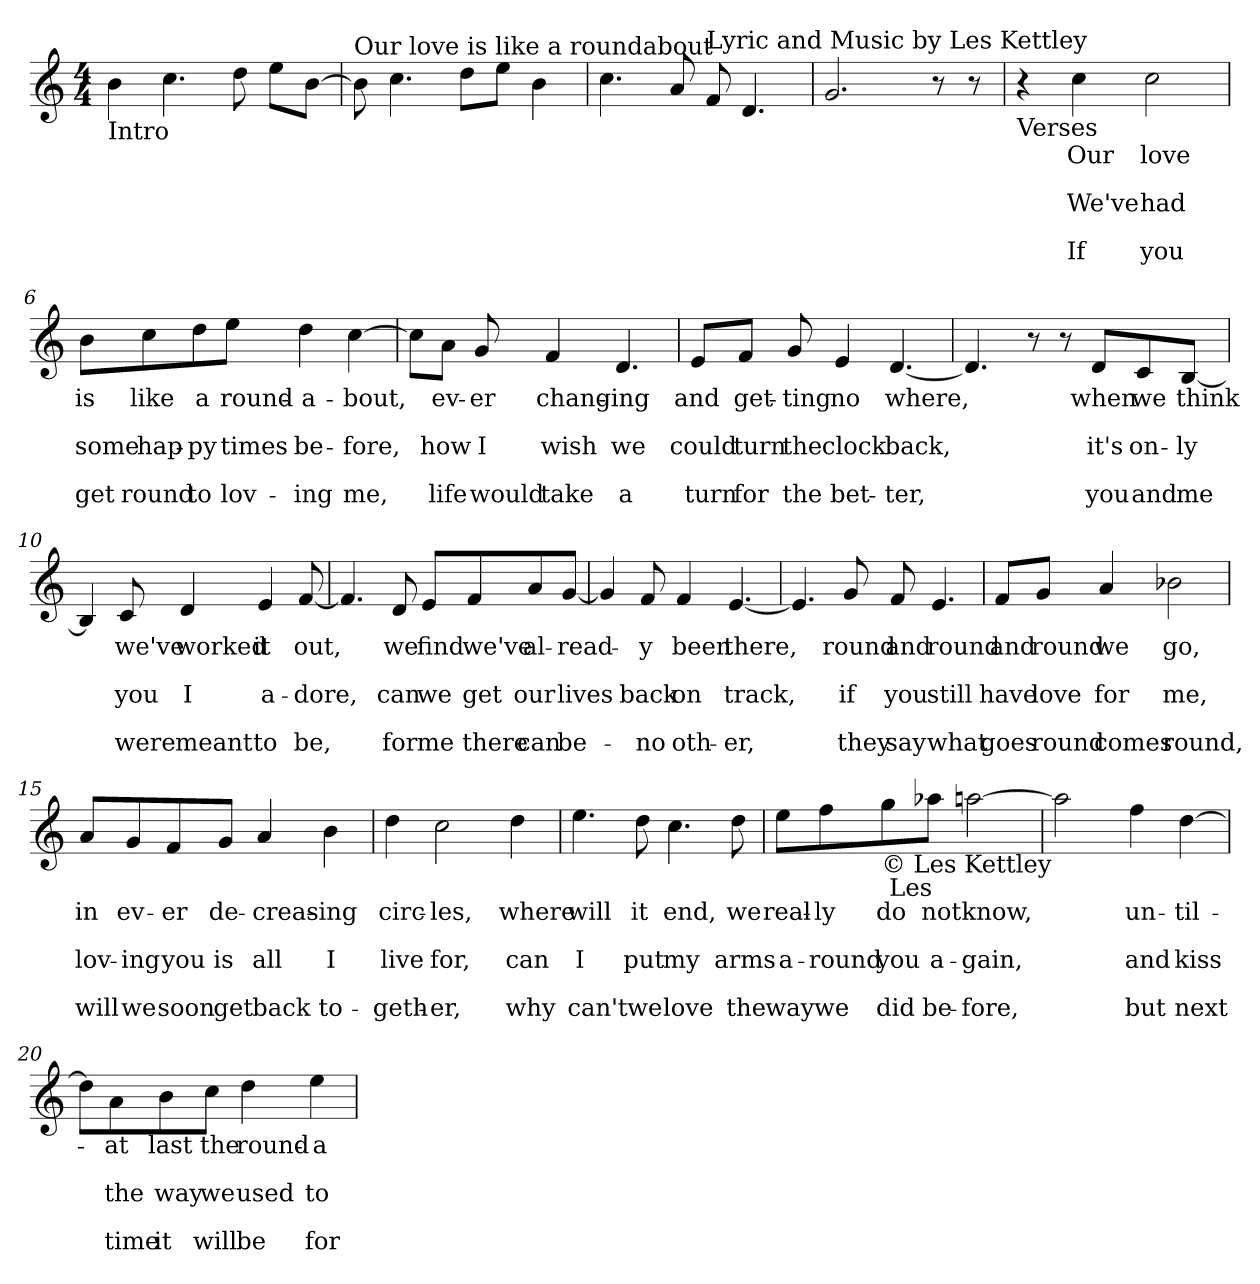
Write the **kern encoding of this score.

**kern	**text	**text	**text	**text	**text
*part1	*part1	*part1	*part1	*part1	*part1
*staff1	*staff1	*staff1	*staff1	*staff1	*staff1
*clefG2	*	*	*	*	*
*k[]	*	*	*	*	*
*C:	*	*	*	*	*
*M4/4	*	*	*	*	*
*MM100	*	*	*	*	*
=1	=1	=1	=1	=1	=1
!LO:TX:b:t=Intro	!	!	!	!	!
4b\	.	.	.	.	.
4.cc\	.	.	.	.	.
8dd\	.	.	.	.	.
8ee\L	.	.	.	.	.
[8b\J	.	.	.	.	.
=2	=2	=2	=2	=2	=2
!LO:TX:a:t=Our love is like a roundabout	!	!	!	!	!
8b\]	.	.	.	.	.
4.cc\	.	.	.	.	.
8dd\L	.	.	.	.	.
8ee\J	.	.	.	.	.
4b\	.	.	.	.	.
=3	=3	=3	=3	=3	=3
4.cc\	.	.	.	.	.
8a/	.	.	.	.	.
!LO:TX:a:t=Lyric and Music by Les Kettley	!	!	!	!	!
8f/	.	.	.	.	.
4.d/	.	.	.	.	.
=4	=4	=4	=4	=4	=4
2.g/	.	.	.	.	.
8r	.	.	.	.	.
8r	.	.	.	.	.
!!LO:LB:g=z
=5	=5	=5	=5	=5	=5
!LO:TX:b:t=Verses	!	!	!	!	!
4r	.	.	.	.	.
!	!LO:LY:b	!	!LO:LY:b	!	!LO:LY:b
4cc\	Our	.	We've	.	If
!	!LO:LY:b	!	!LO:LY:b	!	!LO:LY:b
2cc\	love	.	had	.	you
=6	=6	=6	=6	=6	=6
!	!LO:LY:b	!	!LO:LY:b	!	!LO:LY:b
8b\L	is	.	some	.	get
!	!LO:LY:b	!	!LO:LY:b	!	!LO:LY:b
8cc\	like	.	hap-	.	round
!	!LO:LY:b	!	!LO:LY:b	!	!LO:LY:b
8dd\	a	.	-py	.	to
!	!LO:LY:b	!	!LO:LY:b	!	!LO:LY:b
8ee\J	round-	.	times	.	lov-
!	!LO:LY:b	!	!LO:LY:b	!	!LO:LY:b
4dd\	-a-	.	be-	.	-ing
!	!LO:LY:b	!	!LO:LY:b	!	!LO:LY:b
[4cc\	-bout,	.	-fore,	.	me,
=7	=7	=7	=7	=7	=7
8cc\L]	.	.	.	.	.
!	!LO:LY:b	!	!LO:LY:b	!	!LO:LY:b
8a\J	ev-	.	how	.	life
!	!LO:LY:b	!	!LO:LY:b	!	!LO:LY:b
8g/	-er	.	I	.	would
!	!LO:LY:b	!	!LO:LY:b	!	!LO:LY:b
4f/	chang-	.	wish	.	take
!	!LO:LY:b	!	!LO:LY:b	!	!LO:LY:b
4.d/	-ing	.	we	.	a
=8	=8	=8	=8	=8	=8
!	!LO:LY:b	!	!LO:LY:b	!	!LO:LY:b
8e/L	and	.	could	.	turn
!	!LO:LY:b	!	!LO:LY:b	!	!LO:LY:b
8f/J	get-	.	turn	.	for
!	!LO:LY:b	!	!LO:LY:b	!	!LO:LY:b
8g/	-ting	.	the	.	the
!	!LO:LY:b	!	!LO:LY:b	!	!LO:LY:b
4e/	no	.	clock	.	bet-
!	!LO:LY:b	!	!LO:LY:b	!	!LO:LY:b
[4.d/	where,	.	back,	.	-ter,
!!LO:LB:g=z
=9	=9	=9	=9	=9	=9
4.d/]	.	.	.	.	.
8r	.	.	.	.	.
8r	.	.	.	.	.
!	!LO:LY:b	!	!LO:LY:b	!	!LO:LY:b
8d/L	when	.	it's	.	you
!	!LO:LY:b	!	!LO:LY:b	!	!LO:LY:b
8c/	we	.	on-	.	and
!	!LO:LY:b	!	!LO:LY:b	!	!LO:LY:b
[8B/J	think	.	-ly	.	me
=10	=10	=10	=10	=10	=10
4B/]	.	.	.	.	.
!	!LO:LY:b	!	!LO:LY:b	!	!LO:LY:b
8c/	we've	.	you	.	were
!	!LO:LY:b	!	!LO:LY:b	!	!LO:LY:b
4d/	worked	.	I	.	meant
!	!LO:LY:b	!	!LO:LY:b	!	!LO:LY:b
4e/	it	.	a-	.	to
!	!LO:LY:b	!	!LO:LY:b	!	!LO:LY:b
[8f/	out,	.	-dore,	.	be,
=11	=11	=11	=11	=11	=11
4.f/]	.	.	.	.	.
!	!LO:LY:b	!	!LO:LY:b	!	!LO:LY:b
8d/	we	.	can	.	for
!	!LO:LY:b	!	!LO:LY:b	!	!LO:LY:b
8e/L	find	.	we	.	me
!	!LO:LY:b	!	!LO:LY:b	!	!LO:LY:b
8f/	we've	.	get	.	there
!	!LO:LY:b	!	!LO:LY:b	!	!LO:LY:b
8a/	al-	.	our	.	can
!	!LO:LY:b	!	!LO:LY:b	!	!LO:LY:b
[8g/J	-read-	.	lives	.	be-
=12	=12	=12	=12	=12	=12
4g/]	.	.	.	.	.
!	!LO:LY:b	!	!LO:LY:b	!	!LO:LY:b
8f/	-y	.	back	.	-no
!	!LO:LY:b	!	!LO:LY:b	!	!LO:LY:b
4f/	been	.	on	.	oth-
!	!LO:LY:b	!	!LO:LY:b	!	!LO:LY:b
[4.e/	there,	.	track,	.	-er,
!!LO:LB:g=z
=13	=13	=13	=13	=13	=13
4.e/]	.	.	.	.	.
!	!LO:LY:b	!	!LO:LY:b	!	!LO:LY:b
8g/	round	.	if	.	they
!	!LO:LY:b	!	!LO:LY:b	!	!LO:LY:b
8f/	and	.	you	.	say
!	!LO:LY:b	!	!LO:LY:b	!	!LO:LY:b
4.e/	round	.	still	.	what
=14	=14	=14	=14	=14	=14
!	!LO:LY:b	!	!LO:LY:b	!	!LO:LY:b
8f/L	and	.	have	.	goes
!	!LO:LY:b	!	!LO:LY:b	!	!LO:LY:b
8g/J	round	.	love	.	round
!	!LO:LY:b	!	!LO:LY:b	!	!LO:LY:b
4a/	we	.	for	.	comes
!	!LO:LY:b	!	!LO:LY:b	!	!LO:LY:b
2b-X\	go,	.	me,	.	round,
=15	=15	=15	=15	=15	=15
!	!LO:LY:b	!	!LO:LY:b	!	!LO:LY:b
8a/L	in	.	lov-	.	will
!	!LO:LY:b	!	!LO:LY:b	!	!LO:LY:b
8g/	ev-	.	-ing	.	we
!	!LO:LY:b	!	!LO:LY:b	!	!LO:LY:b
8f/	-er	.	you	.	soon
!	!LO:LY:b	!	!LO:LY:b	!	!LO:LY:b
8g/J	de-	.	is	.	get
!	!LO:LY:b	!	!LO:LY:b	!	!LO:LY:b
4a/	-creas-	.	all	.	back
!	!LO:LY:b	!	!LO:LY:b	!	!LO:LY:b
4b\	-ing	.	I	.	to-
=16	=16	=16	=16	=16	=16
!	!LO:LY:b	!	!LO:LY:b	!	!LO:LY:b
4dd\	circ-	.	live	.	-geth-
!	!LO:LY:b	!	!LO:LY:b	!	!LO:LY:b
2cc\	-les,	.	for,	.	-er,
!	!LO:LY:b	!	!LO:LY:b	!	!LO:LY:b
4dd\	where	.	can	.	why
!!LO:LB:g=z
=17	=17	=17	=17	=17	=17
!	!LO:LY:b	!	!LO:LY:b	!	!LO:LY:b
4.ee\	will	.	I	.	can't
!	!LO:LY:b	!	!LO:LY:b	!	!LO:LY:b
8dd\	it	.	put	.	we
!	!LO:LY:b	!	!LO:LY:b	!	!LO:LY:b
4.cc\	end,	.	my	.	love
!	!LO:LY:b	!	!LO:LY:b	!	!LO:LY:b
8dd\	we	.	arms	.	the
=18	=18	=18	=18	=18	=18
!	!LO:LY:b	!	!LO:LY:b	!	!LO:LY:b
8ee\L	real-	.	a-	.	way
!	!LO:LY:b	!	!LO:LY:b	!	!LO:LY:b
8ff\	-ly	.	-round	.	we
!LO:TX:b:t=© Les Kettley\n Les	!	!	!	!	!
!	!LO:LY:b	!	!LO:LY:b	!	!LO:LY:b
8gg\	do	.	you	.	did
!	!LO:LY:b	!	!LO:LY:b	!	!LO:LY:b
8aa-X\J	not	.	a-	.	be-
!	!LO:LY:b	!	!LO:LY:b	!	!LO:LY:b
[2aan\	know,	.	-gain,	.	-fore,
=19	=19	=19	=19	=19	=19
2aa\]	.	.	.	.	.
!	!LO:LY:b	!	!LO:LY:b	!	!LO:LY:b
4ff\	un-	.	and	.	but
!	!LO:LY:b	!	!LO:LY:b	!	!LO:LY:b
[4dd\	-til-	.	kiss	.	next
!!LO:PB:g=z
=20	=20	=20	=20	=20	=20
8dd\L]	.	.	.	.	.
!	!LO:LY:b	!	!LO:LY:b	!	!LO:LY:b
8a\	-at	.	the	.	time
!	!LO:LY:b	!	!LO:LY:b	!	!LO:LY:b
8b\	last	.	way	.	it
!	!LO:LY:b	!	!LO:LY:b	!	!LO:LY:b
8cc\J	the	.	we	.	will
!	!LO:LY:b	!	!LO:LY:b	!	!LO:LY:b
4dd\	round-	.	used	.	be
!	!LO:LY:b	!	!LO:LY:b	!	!LO:LY:b
4ee\	-a-	.	to	.	for
=	=	=	=	=	=
*-	*-	*-	*-	*-	*-
